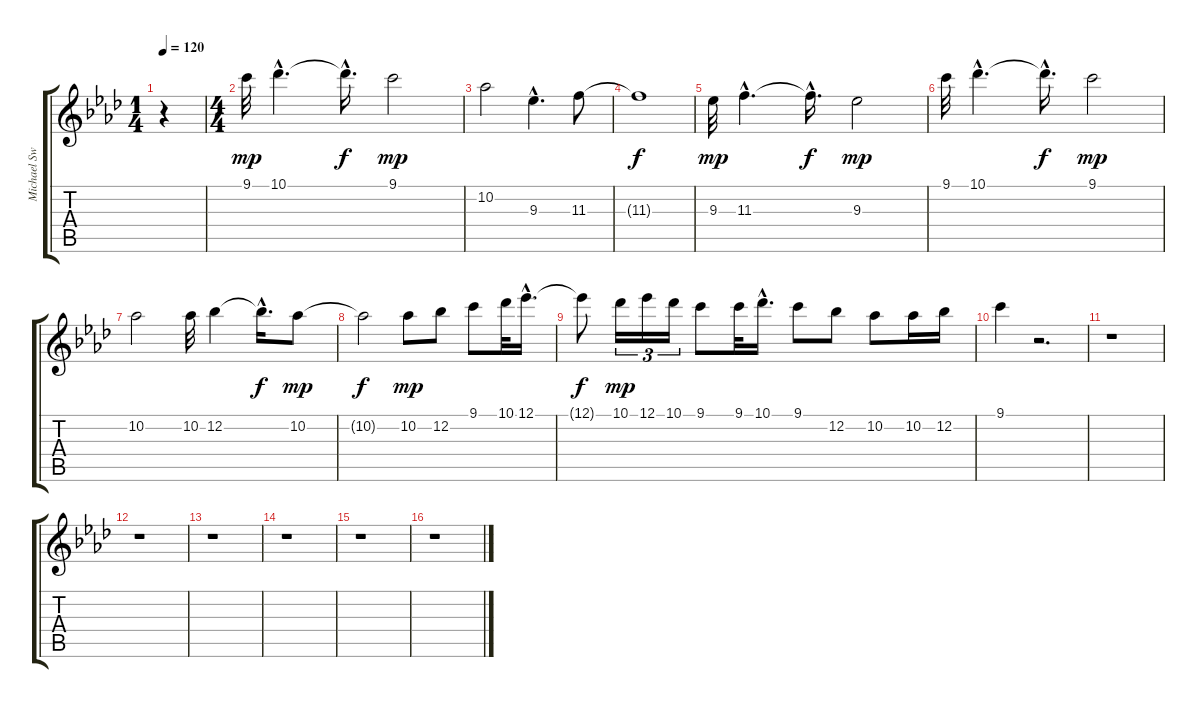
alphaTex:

\track ("Michael Sweet Solo" "Michael Sw") {instrument distortionguitar}
\staff {score tabs}
\tuning (Eb4 Bb3 Gb3 Db3 Ab2 Eb2) {hide}
\ts (1 4)
\tempo 120
\clef g2
\ks ab
r.4{dy mp instrument distortionguitar} |
\ts (4 4)
9.1.32 10.1{hac}.4{d} 10.1{hac t}.16{d dy f} 9.1.2{dy mp} |
10.2.2 9.3{hac}.4{d} 11.3.8 |
11.3{t}.1{dy f} |
9.3.32{dy mp} 11.3{hac}.4{d} 11.3{hac t}.16{d dy f} 9.3.2{dy mp} |
9.1.32 10.1{hac}.4{d} 10.1{hac t}.16{d dy f} 9.1.2{dy mp} |
10.2.2 10.2.32 12.2.4 12.2{hac t}.16{d dy f} 10.2.8{dy mp} |
10.2{t}.2{dy f} 10.2.8{dy mp} 12.2.8 9.1.8 10.1.32 12.1{hac}.16{d} |
12.1{t}.8{dy f} 10.1.16{tu (3 2) dy mp} 12.1.16{tu (3 2)} 10.1.16{tu (3 2)} 9.1.8 9.1.32 10.1{hac}.16{d} 9.1.8 12.2.8 10.2.8 10.2.16 12.2.16 |
9.1.4 r.2{d} |
r.1 |
r.1 |
r.1 |
r.1 |
r.1 |
r.1
